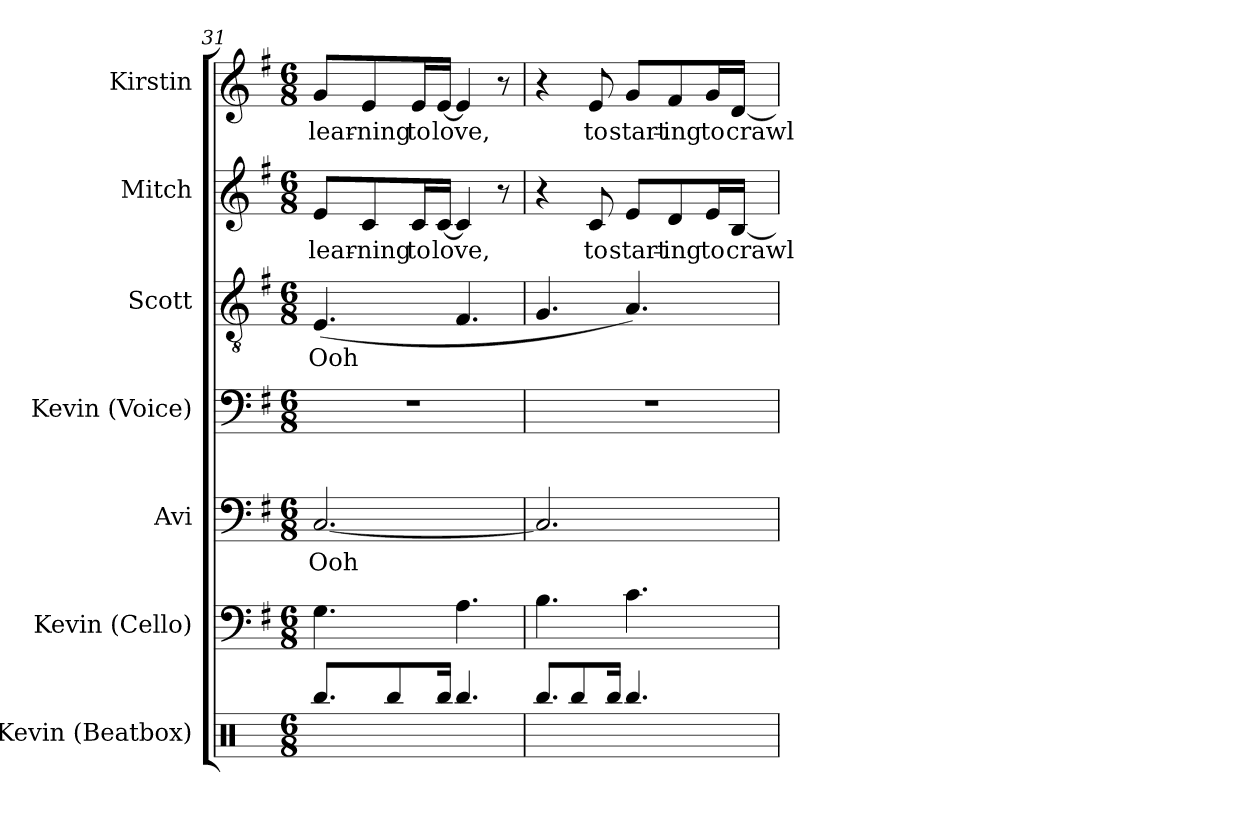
**kern	**kern	**kern	**text	**kern	**kern	**text	**kern	**text	**kern	**text
*part7	*part6	*part5	*part5	*part4	*part3	*part3	*part2	*part2	*part1	*part1
*staff7	*staff6	*staff5	*staff5	*staff4	*staff3	*staff3	*staff2	*staff2	*staff1	*staff1
*I"Kevin (Beatbox)	*I"Kevin (Cello)	*I"Avi	*	*I"Kevin (Voice)	*I"Scott	*	*I"Mitch	*	*I"Kirstin	*
*I'Ke. (B)	*I'Ke. (C)	*I'A.	*	*I'Ke. (V)	*I'S.	*	*I'M.	*	*I'Kr.	*
*clefX	*clefF4	*clefF4	*	*clefF4	*clefGv2	*	*clefG2	*	*clefG2	*
*k[]	*k[f#]	*k[f#]	*	*k[f#]	*k[f#]	*	*k[f#]	*	*k[f#]	*
*M6/8	*M6/8	*M6/8	*	*M6/8	*M6/8	*	*M6/8	*	*M6/8	*
=31	=31	=31	=31	=31	=31	=31	=31	=31	=31	=31
8.Rbb/L	4.G\	[2.C/	Ooh	2.r	(4.E/	Ooh	8e/L	lear-	8g/L	lear-
.	.	.	.	.	.	.	8c/	-ning	8e/	-ning
8Rbb/	.	.	.	.	.	.	.	.	.	.
.	.	.	.	.	.	.	16c/L	to	16e/L	to
16Rbb/Jk	.	.	.	.	.	.	[16c/JJ	love,	[16e/JJ	love,
4.Rbb/	4.A\	.	.	.	4.F#/	.	4c/]	.	4e/]	.
.	.	.	.	.	.	.	8r	.	8r	.
!!LO:PB:g=z
=32	=32	=32	=32	=32	=32	=32	=32	=32	=32	=32
8.Rbb/L	4.B\	2.C/]	.	2.r	4.G/	.	4r	.	4r	.
8Rbb/	.	.	.	.	.	.	.	.	.	.
.	.	.	.	.	.	.	8c/	to	8e/	to
16Rbb/Jk	.	.	.	.	.	.	.	.	.	.
4.Rbb/	4.c\	.	.	.	4.A/)	.	8e/L	start-	8g/L	start-
.	.	.	.	.	.	.	8d/	-ing	8f#/	-ing
.	.	.	.	.	.	.	16e/L	to	16g/L	to
.	.	.	.	.	.	.	[16B/JJ	crawl	[16d/JJ	crawl
=	=	=	=	=	=	=	=	=	=	=
*-	*-	*-	*-	*-	*-	*-	*-	*-	*-	*-
